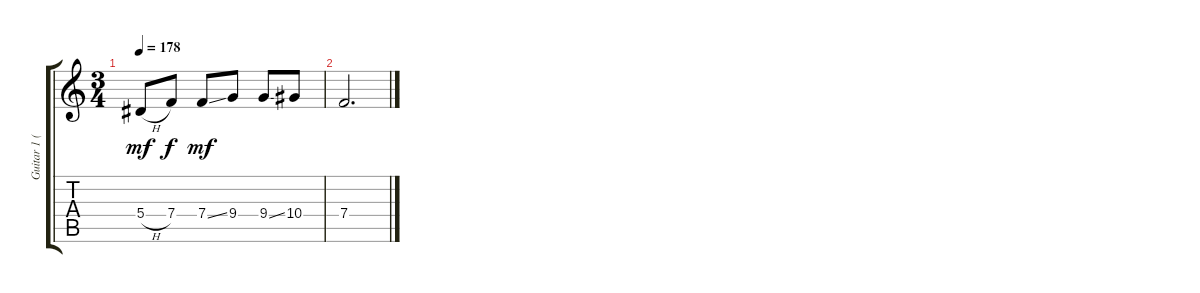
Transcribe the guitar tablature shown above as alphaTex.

\track ("Guitar 1 (Lead)" "Guitar 1 (") {instrument distortionguitar}
\staff {score tabs}
\tuning (C4 G3 Eb3 Bb2 F2 C2) {hide}
\ts (3 4)
\tempo 178
\clef g2
\ks c
5.4{h}.8{dy mf} 7.4.8{dy f} 7.4{ss}.8{dy mf} 9.4.8 9.4{ss}.8 10.4.8 |
7.4.2{d}
